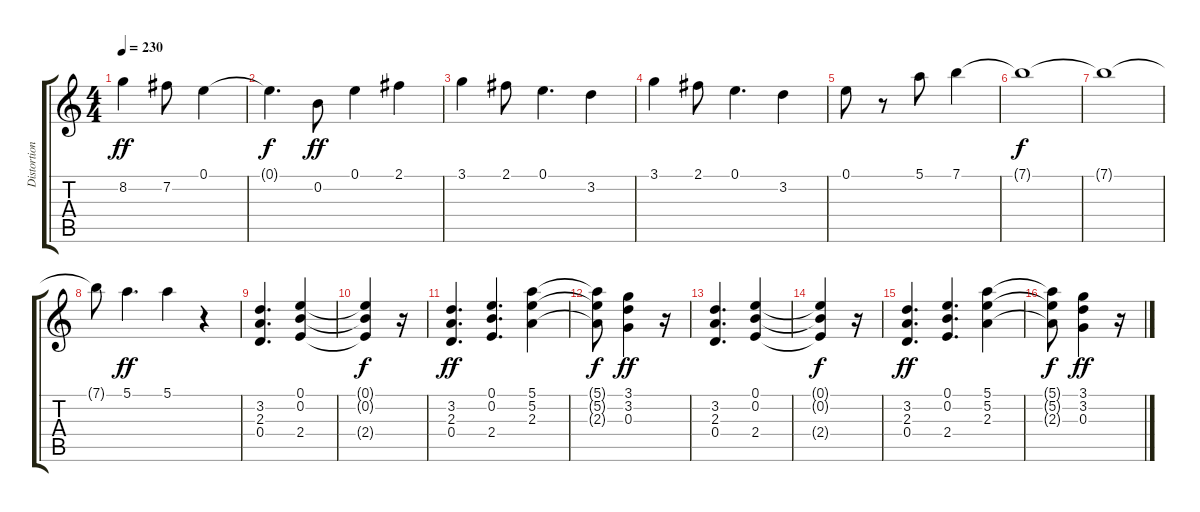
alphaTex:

\track ("Distortion Guitar 2" "Distortion") {instrument distortionguitar}
\staff {score tabs}
\tuning (E4 B3 G3 D3 A2 E2) {hide}
\ts (4 4)
\tempo 230
\clef g2
\ks c
8.2.4{dy ff} 7.2.8 0.1.4 |
0.1{t}.4{d dy f} 0.2.8{dy ff} 0.1.4 2.1.4 |
3.1.4 2.1.8 0.1.4{d} 3.2.4 |
3.1.4 2.1.8 0.1.4{d} 3.2.4 |
0.1.8 r.8 5.1.8 7.1.4 |
7.1{t}.1{dy f} |
7.1{t}.1 |
7.1{t}.8 5.1.4{d dy ff} 5.1.4 r.4 |
(3.2 2.3 0.4).4{d} (0.1 0.2 2.4).4 |
(0.1{t} 0.2{t} 2.4{t}).4{dy f} r.16 |
(3.2 2.3 0.4).4{d dy ff} (0.1 0.2 2.4).4{d} (5.1 5.2 2.3).4 |
(5.1{t} 5.2{t} 2.3{t}).8{dy f} (3.1 3.2 0.3).4{dy ff} r.16 |
(3.2 2.3 0.4).4{d} (0.1 0.2 2.4).4 |
(0.1{t} 0.2{t} 2.4{t}).4{dy f} r.16 |
(3.2 2.3 0.4).4{d dy ff} (0.1 0.2 2.4).4{d} (5.1 5.2 2.3).4 |
(5.1{t} 5.2{t} 2.3{t}).8{dy f} (3.1 3.2 0.3).4{dy ff} r.16
